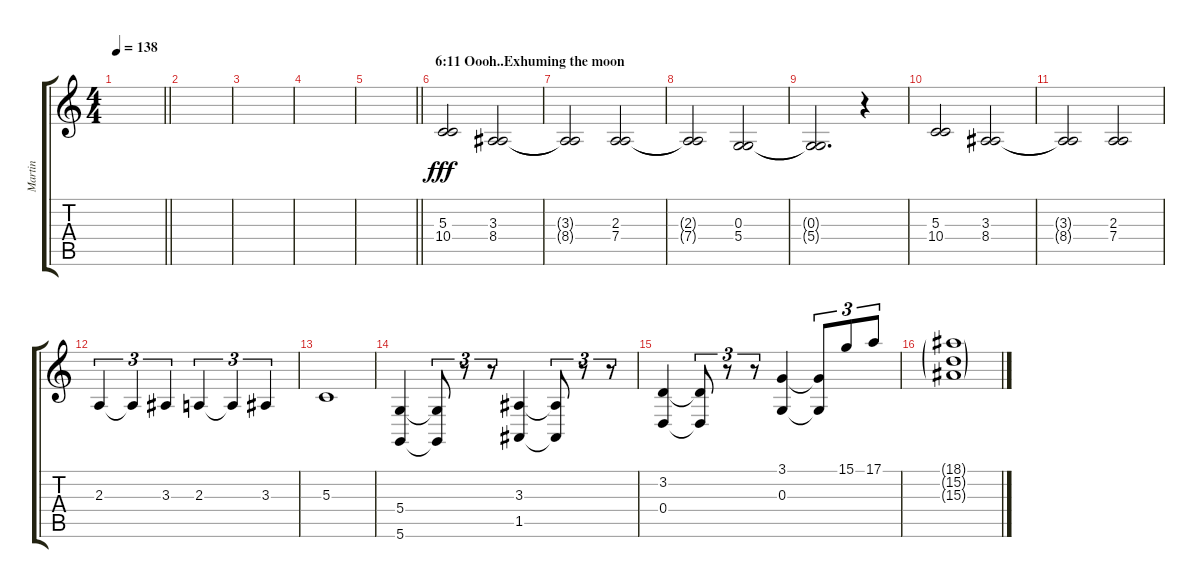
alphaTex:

\track ("Martin" "Martin") {instrument musicbox}
\staff {score tabs}
\tuning (E4 B3 G3 D3 A2 D2) {hide}
\ts (4 4)
\tempo 138
\clef g2
\barLineRight lightlight
\ks c
|
|
|
|
\barLineRight lightlight
|
\section ("" "6:11 Oooh..Exhuming the moon")
(5.3 10.4).2{dy fff instrument stringensemble2} (3.3 8.4).2 |
(3.3{t} 8.4{t}).2 (2.3 7.4).2 |
(2.3{t} 7.4{t}).2 (0.3 5.4).2 |
(0.3{t} 5.4{t}).2{d} r.4 |
(5.3 10.4).2{instrument stringensemble2} (3.3 8.4).2 |
(3.3{t} 8.4{t}).2 (2.3 7.4).2 |
2.3.4{tu (3 2) instrument stringensemble2} 2.3{t}.4{tu (3 2)} 3.3.4{tu (3 2)} 2.3.4{tu (3 2)} 2.3{t}.4{tu (3 2)} 3.3.4{tu (3 2)} |
5.3.1 |
(5.4 5.6).4{instrument viola} (5.4{t} 5.6{t}).8{tu (3 2)} r.8{tu (3 2)} r.8{tu (3 2)} (3.3 1.5).4 (3.3{t} 1.5{t}).8{tu (3 2)} r.8{tu (3 2)} r.8{tu (3 2)} |
(3.2 0.4).4 (3.2{t} 0.4{t}).8{tu (3 2)} r.8{tu (3 2)} r.8{tu (3 2)} (3.1 0.3).4 (3.1{t} 0.3{t}).8{tu (3 2)} 15.1.8{tu (3 2) instrument stringensemble2} 17.1.8{tu (3 2)} |
(18.1{g} 15.2{g} 15.3{g}).1{instrument stringensemble2}
